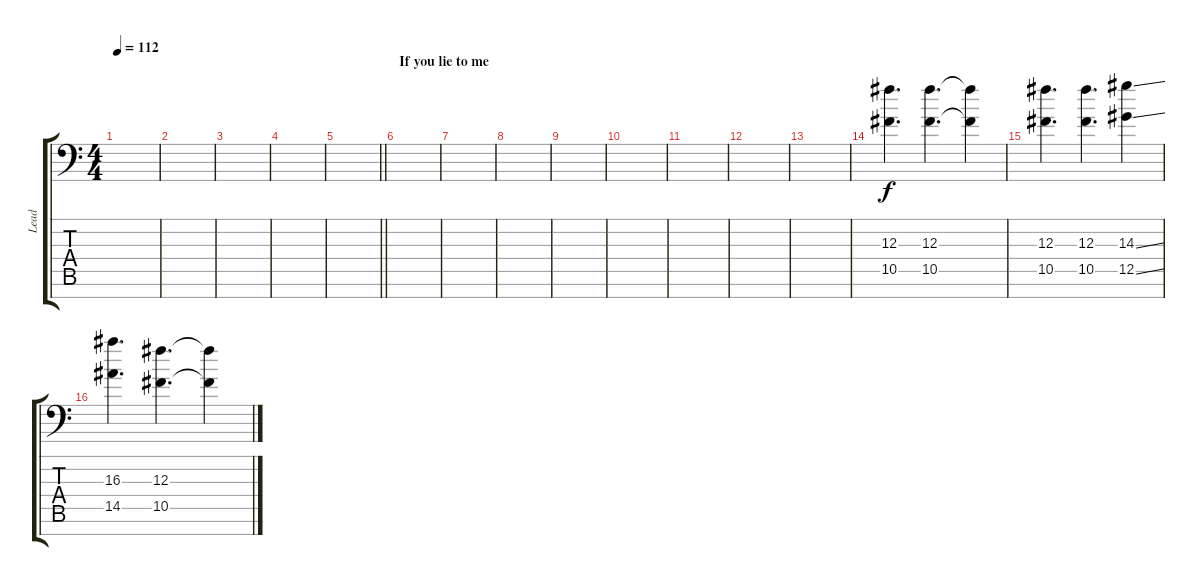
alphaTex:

\track ("Lead" "Lead") {instrument distortionguitar}
\staff {score tabs}
\tuning (Eb4 Bb3 Gb3 Db3 Ab2 Eb2 Bb1) {hide}
\ts (4 4)
\tempo 112
\clef f4
\ks c
|
|
|
|
\barLineRight lightlight
|
\section ("" "If you lie to me")
|
|
|
|
|
|
|
|
(12.3 10.5).4{d} (12.3 10.5).4{d} (12.3{t} 10.5{t}).4 |
(12.3 10.5).4{d} (12.3 10.5).4{d} (14.3{ss} 12.5{ss}).4 |
(16.3 14.5).4{d} (12.3 10.5).4{d} (12.3{t} 10.5{t}).4
